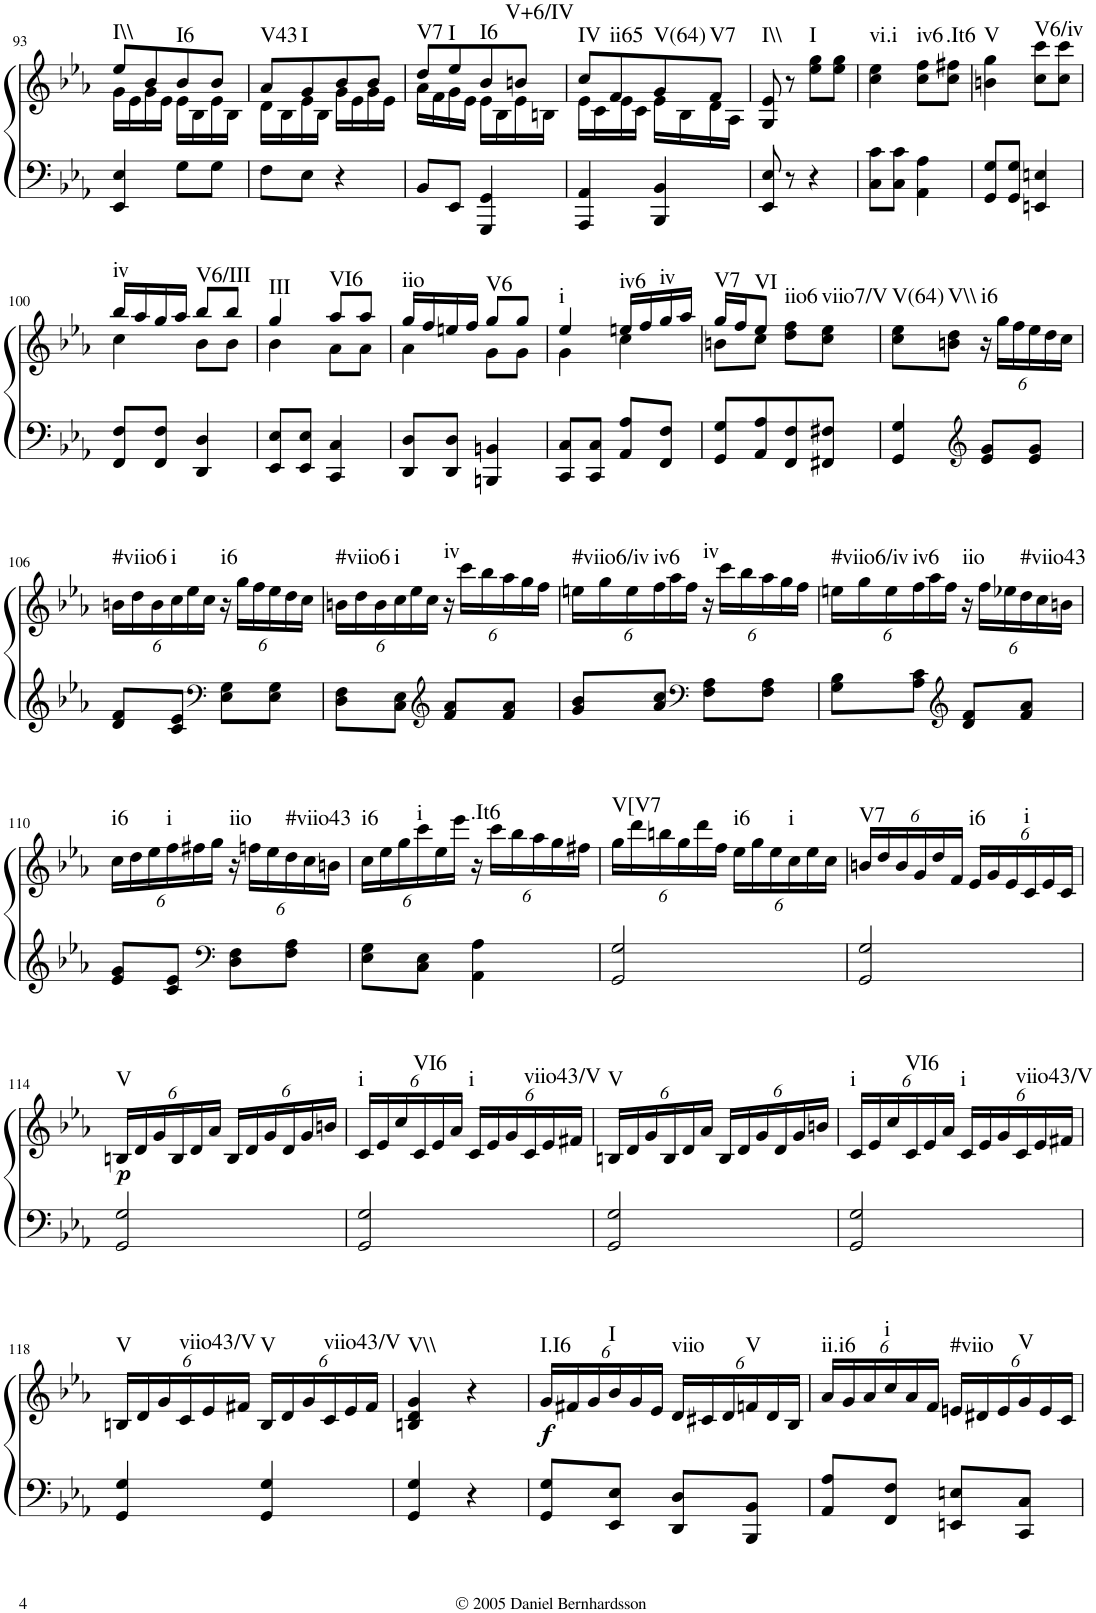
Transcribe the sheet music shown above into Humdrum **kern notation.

**kern	**kern	**dynam	**harte
*part1	*part1	*part1	*part1
*staff2	*staff1	*staff1/2	*
*I"Piano	*	*	*
*I'Pno.	*	*	*
!!LO:PB:g=z
*clefF4	*clefG2	*	*
*k[b-e-a-]	*k[b-e-a-]	*	*
*M2/4	*M2/4	*	*
=93	=93	=93	=93
*	*^	*	*
!	!	!	!	!LO:H:kt=I\\
4EE-/ 4E-/	8ee-/L	16g\LL	.	N
.	.	16e-\	.	.
.	8b-/	16g\	.	.
.	.	16e-\JJ	.	.
!	!	!	!	!LO:H:kt=I6
8G\L	8b-/	16e-\LL	.	N
.	.	16B-\	.	.
8G\J	8b-/J	16e-\	.	.
.	.	16B-\JJ	.	.
=94	=94	=94	=94	=94
!	!	!	!	!LO:H:kt=V43
8F\L	8a-/L	16d\LL	.	N
.	.	16B-\	.	.
!	!	!	!	!LO:H:kt=I
8E-\J	8g/	16e-\	.	N
.	.	16B-\JJ	.	.
4r	8b-/	16g\LL	.	.
.	.	16e-\	.	.
.	8b-/J	16g\	.	.
.	.	16e-\JJ	.	.
=95	=95	=95	=95	=95
!	!	!	!	!LO:H:kt=V7
8BB-/L	8dd/L	16a-\LL	.	N
.	.	16f\	.	.
!	!	!	!	!LO:H:kt=I
8EE-/J	8ee-/	16g\	.	N
.	.	16e-\JJ	.	.
!	!	!	!	!LO:H:kt=I6
4GGG/ 4GG/	8b-/	16e-\LL	.	N
.	.	16B-\	.	.
!	!	!	!	!LO:H:kt=V+6/IV
.	8bn/J	16e-\	.	N
.	.	16Bn\JJ	.	.
=96	=96	=96	=96	=96
!	!	!	!	!LO:H:kt=IV
4AAA-/ 4AA-/	8cc/L	16e-\LL	.	N
.	.	16c\	.	.
!	!	!	!	!LO:H:kt=ii65
.	8f/	16e-\	.	N
.	.	16c\JJ	.	.
!	!	!	!	!LO:H:kt=V(64)
4BBB-/ 4BB-/	8g/	16e-\LL	.	N
.	.	16B-\	.	.
!	!	!	!	!LO:H:kt=V7
.	8f/J	16d\	.	N
.	.	16A-\JJ	.	.
=97	=97	=97	=97	=97
!	!	!	!	!LO:H:kt=I\\
8EE-/ 8E-/	8G/ 8e-/	4ryy	.	N
8r	8r	.	.	.
!	!	!	!	!LO:H:kt=I
4r	8ee-\ 8gg\L	4ryy	.	N
.	8ee-\ 8gg\J	.	.	.
*	*v	*v	*	*
=98	=98	=98	=98
!	!	!	!LO:H:kt=vi.i
8C\ 8c\L	4cc\ 4ee-\	.	N
8C\ 8c\J	.	.	.
!	!	!	!LO:H:kt=iv6
4AA-\ 4A-\	8cc\ 8ff\L	.	N
!	!	!	!LO:H:kt=.It6
.	8cc\ 8ff#X\J	.	N
=99	=99	=99	=99
!	!	!	!LO:H:kt=V
8GG/ 8G/L	4bn\ 4gg\	.	N
8GG/ 8G/J	.	.	.
!	!	!	!LO:H:kt=V6/iv
4EEn/ 4En/	8cc\ 8ccc\L	.	N
.	8cc\ 8ccc\J	.	.
!!LO:LB:g=z
=100	=100	=100	=100
*	*^	*	*
!	!	!	!	!LO:H:kt=iv
8FF/ 8F/L	16bb-/LL	4cc\	.	N
.	16aa-/	.	.	.
8FF/ 8F/J	16gg/	.	.	.
.	16aa-/JJ	.	.	.
!	!	!	!	!LO:H:kt=V6/III
4DD/ 4D/	8bb-/L	8b-\L	.	N
.	8bb-/J	8b-\J	.	.
=101	=101	=101	=101	=101
!	!	!	!	!LO:H:kt=III
8EE-/ 8E-/L	4gg/	4b-\	.	N
8EE-/ 8E-/J	.	.	.	.
!	!	!	!	!LO:H:kt=VI6
4CC/ 4C/	8aa-/L	8a-\L	.	N
.	8aa-/J	8a-\J	.	.
=102	=102	=102	=102	=102
!	!	!	!	!LO:H:kt=iio
8DD/ 8D/L	16gg/LL	4a-\	.	N
.	16ff/	.	.	.
8DD/ 8D/J	16een/	.	.	.
.	16ff/JJ	.	.	.
!	!	!	!	!LO:H:kt=V6
4BBBn/ 4BBn/	8gg/L	8g\L	.	N
.	8gg/J	8g\J	.	.
=103	=103	=103	=103	=103
!	!	!	!	!LO:H:kt=i
8CC/ 8C/L	4ee-/	4g\	.	N
8CC/ 8C/J	.	.	.	.
!	!	!	!	!LO:H:kt=iv6
8AA-/ 8A-/L	16een/LL	4cc\	.	N
.	16ff/	.	.	.
!	!	!	!	!LO:H:kt=iv
8FF/ 8F/J	16gg/	.	.	N
.	16aa-/JJ	.	.	.
=104	=104	=104	=104	=104
!	!	!	!	!LO:H:kt=V7
8GG/ 8G/L	16gg/LL	8bn\L	.	N
.	16ff/J	.	.	.
!	!	!	!	!LO:H:kt=VI
8AA-/ 8A-/	8ee-/J	8cc\J	.	N
!	!	!	!	!LO:H:kt=iio6
8FF/ 8F/	8dd\ 8ff\L	4ryy	.	N
!	!	!	!	!LO:H:kt=viio7/V
8FF#X/ 8F#X/J	8cc\ 8ee-\J	.	.	N
*	*v	*v	*	*
=105	=105	=105	=105
!	!	!	!LO:H:kt=V(64)
4GG/ 4G/	8cc\ 8ee-\L	.	N
!	!	!	!LO:H:kt=V\\
.	8bn\ 8dd\J	.	N
*clefG2	*	*	*
*	*Xbrackettup	*	*
!	!	!	!LO:H:kt=i6
8e-/ 8g/L	24r	.	N
.	24gg\LL	.	.
.	24ff\	.	.
8e-/ 8g/J	24ee-\	.	.
.	24dd\	.	.
.	24cc\JJ	.	.
!!LO:LB:g=z
=106	=106	=106	=106
!	!	!	!LO:H:kt=#viio6
8d/ 8f/L	24bn\LL	.	N
.	24dd\	.	.
.	24b\	.	.
!	!	!	!LO:H:kt=i
8c/ 8e-/J	24cc\	.	N
.	24ee-\	.	.
.	24cc\JJ	.	.
*clefF4	*	*	*
!	!	!	!LO:H:kt=i6
8E-\ 8G\L	24r	.	N
.	24gg\LL	.	.
.	24ff\	.	.
8E-\ 8G\J	24ee-\	.	.
.	24dd\	.	.
.	24cc\JJ	.	.
=107	=107	=107	=107
!	!	!	!LO:H:kt=#viio6
8D\ 8F\L	24bn\LL	.	N
.	24dd\	.	.
.	24b\	.	.
!	!	!	!LO:H:kt=i
8C\ 8E-\J	24cc\	.	N
.	24ee-\	.	.
.	24cc\JJ	.	.
*clefG2	*	*	*
!	!	!	!LO:H:kt=iv
8f/ 8a-/L	24r	.	N
.	24ccc\LL	.	.
.	24bb-\	.	.
8f/ 8a-/J	24aa-\	.	.
.	24gg\	.	.
.	24ff\JJ	.	.
=108	=108	=108	=108
!	!	!	!LO:H:kt=#viio6/iv
8g/ 8b-/L	24een\LL	.	N
.	24gg\	.	.
.	24ee\	.	.
!	!	!	!LO:H:kt=iv6
8a-/ 8cc/J	24ff\	.	N
.	24aa-\	.	.
.	24ff\JJ	.	.
*clefF4	*	*	*
!	!	!	!LO:H:kt=iv
8F\ 8A-\L	24r	.	N
.	24ccc\LL	.	.
.	24bb-\	.	.
8F\ 8A-\J	24aa-\	.	.
.	24gg\	.	.
.	24ff\JJ	.	.
=109	=109	=109	=109
!	!	!	!LO:H:kt=#viio6/iv
8G\ 8B-\L	24een\LL	.	N
.	24gg\	.	.
.	24ee\	.	.
!	!	!	!LO:H:kt=iv6
8A-\ 8c\J	24ff\	.	N
.	24aa-\	.	.
.	24ff\JJ	.	.
*clefG2	*	*	*
!	!	!	!LO:H:kt=iio
8d/ 8f/L	24r	.	N
.	24ff\LL	.	.
.	24ee-X\	.	.
!	!	!	!LO:H:kt=#viio43
8f/ 8a-/J	24dd\	.	N
.	24cc\	.	.
.	24bn\JJ	.	.
!!LO:LB:g=z
=110	=110	=110	=110
!	!	!	!LO:H:kt=i6
8e-/ 8g/L	24cc\LL	.	N
.	24dd\	.	.
.	24ee-\	.	.
!	!	!	!LO:H:kt=i
8c/ 8e-/J	24ff\	.	N
.	24ff#X\	.	.
.	24gg\JJ	.	.
*clefF4	*	*	*
!	!	!	!LO:H:kt=iio
8D\ 8F\L	24r	.	N
.	24ffn\LL	.	.
.	24ee-\	.	.
!	!	!	!LO:H:kt=#viio43
8F\ 8A-\J	24dd\	.	N
.	24cc\	.	.
.	24bn\JJ	.	.
=111	=111	=111	=111
!	!	!	!LO:H:kt=i6
8E-\ 8G\L	24cc\LL	.	N
.	24ee-\	.	.
.	24gg\	.	.
!	!	!	!LO:H:kt=i
8C\ 8E-\J	24ccc\	.	N
.	24ee-\	.	.
.	24eee-\JJ	.	.
!	!	!	!LO:H:kt=.It6
4AA-\ 4A-\	24r	.	N
.	24ccc\LL	.	.
.	24bb-\	.	.
.	24aa-\	.	.
.	24gg\	.	.
.	24ff#X\JJ	.	.
=112	=112	=112	=112
!	!	!	!LO:H:kt=V[V7
2GG/ 2G/	24gg\LL	.	N
.	24ddd\	.	.
.	24bbn\	.	.
.	24gg\	.	.
.	24ddd\	.	.
.	24ff\JJ	.	.
!	!	!	!LO:H:kt=i6
.	24ee-\LL	.	N
.	24gg\	.	.
.	24ee-\	.	.
!	!	!	!LO:H:kt=i
.	24cc\	.	N
.	24ee-\	.	.
.	24cc\JJ	.	.
=113	=113	=113	=113
!	!	!	!LO:H:kt=V7
2GG/ 2G/	24bn/LL	.	N
.	24dd/	.	.
.	24b/	.	.
.	24g/	.	.
.	24dd/	.	.
.	24f/JJ	.	.
!	!	!	!LO:H:kt=i6
.	24e-/LL	.	N
.	24g/	.	.
.	24e-/	.	.
!	!	!	!LO:H:kt=i
.	24c/	.	N
.	24e-/	.	.
.	24c/JJ	.	.
!!LO:LB:g=z
=114	=114	=114	=114
!	!	!LO:DY:b	!LO:H:kt=V
2GG/ 2G/	24Bn/LL	p	N
.	24d/	.	.
.	24g/	.	.
.	24B/	.	.
.	24d/	.	.
.	24a-/JJ	.	.
.	24B/LL	.	.
.	24d/	.	.
.	24g/	.	.
.	24d/	.	.
.	24g/	.	.
.	24bn/JJ	.	.
=115	=115	=115	=115
!	!	!	!LO:H:kt=i
2GG/ 2G/	24c/LL	.	N
.	24e-/	.	.
.	24cc/	.	.
!	!	!	!LO:H:kt=VI6
.	24c/	.	N
.	24e-/	.	.
.	24a-/JJ	.	.
!	!	!	!LO:H:kt=i
.	24c/LL	.	N
.	24e-/	.	.
.	24g/	.	.
!	!	!	!LO:H:kt=viio43/V
.	24c/	.	N
.	24e-/	.	.
.	24f#X/JJ	.	.
=116	=116	=116	=116
!	!	!	!LO:H:kt=V
2GG/ 2G/	24Bn/LL	.	N
.	24d/	.	.
.	24g/	.	.
.	24B/	.	.
.	24d/	.	.
.	24a-/JJ	.	.
.	24B/LL	.	.
.	24d/	.	.
.	24g/	.	.
.	24d/	.	.
.	24g/	.	.
.	24bn/JJ	.	.
=117	=117	=117	=117
!	!	!	!LO:H:kt=i
2GG/ 2G/	24c/LL	.	N
.	24e-/	.	.
.	24cc/	.	.
!	!	!	!LO:H:kt=VI6
.	24c/	.	N
.	24e-/	.	.
.	24a-/JJ	.	.
!	!	!	!LO:H:kt=i
.	24c/LL	.	N
.	24e-/	.	.
.	24g/	.	.
!	!	!	!LO:H:kt=viio43/V
.	24c/	.	N
.	24e-/	.	.
.	24f#X/JJ	.	.
!!LO:LB:g=z
=118	=118	=118	=118
!	!	!	!LO:H:kt=V
4GG/ 4G/	24Bn/LL	.	N
.	24d/	.	.
.	24g/	.	.
!	!	!	!LO:H:kt=viio43/V
.	24c/	.	N
.	24e-/	.	.
.	24f#X/JJ	.	.
!	!	!	!LO:H:kt=V
4GG/ 4G/	24B/LL	.	N
.	24d/	.	.
.	24g/	.	.
!	!	!	!LO:H:kt=viio43/V
.	24c/	.	N
.	24e-/	.	.
.	24f#/JJ	.	.
=119	=119	=119	=119
!	!	!	!LO:H:kt=V\\
4GG/ 4G/	4Bn/ 4d/ 4g/	.	N
4r	4r	.	.
=120	=120	=120	=120
!	!	!LO:DY:b	!LO:H:kt=I.I6
8GG/ 8G/L	24g/LL	f	N
.	24f#X/	.	.
.	24g/	.	.
!	!	!	!LO:H:kt=I
8EE-/ 8E-/J	24b-/	.	N
.	24g/	.	.
.	24e-/JJ	.	.
!	!	!	!LO:H:kt=viio
8DD/ 8D/L	24d/LL	.	N
.	24c#X/	.	.
.	24d/	.	.
!	!	!	!LO:H:kt=V
8BBB-/ 8BB-/J	24fn/	.	N
.	24d/	.	.
.	24B-/JJ	.	.
=121	=121	=121	=121
!	!	!	!LO:H:kt=ii.i6
8AA-/ 8A-/L	24a-/LL	.	N
.	24g/	.	.
.	24a-/	.	.
!	!	!	!LO:H:kt=i
8FF/ 8F/J	24cc/	.	N
.	24a-/	.	.
.	24f/JJ	.	.
!	!	!	!LO:H:kt=#viio
8EEn/ 8En/L	24en/LL	.	N
.	24d#X/	.	.
.	24e/	.	.
!	!	!	!LO:H:kt=V
8CC/ 8C/J	24g/	.	N
.	24e/	.	.
.	24c/JJ	.	.
=	=	=	=
*-	*-	*-	*-
